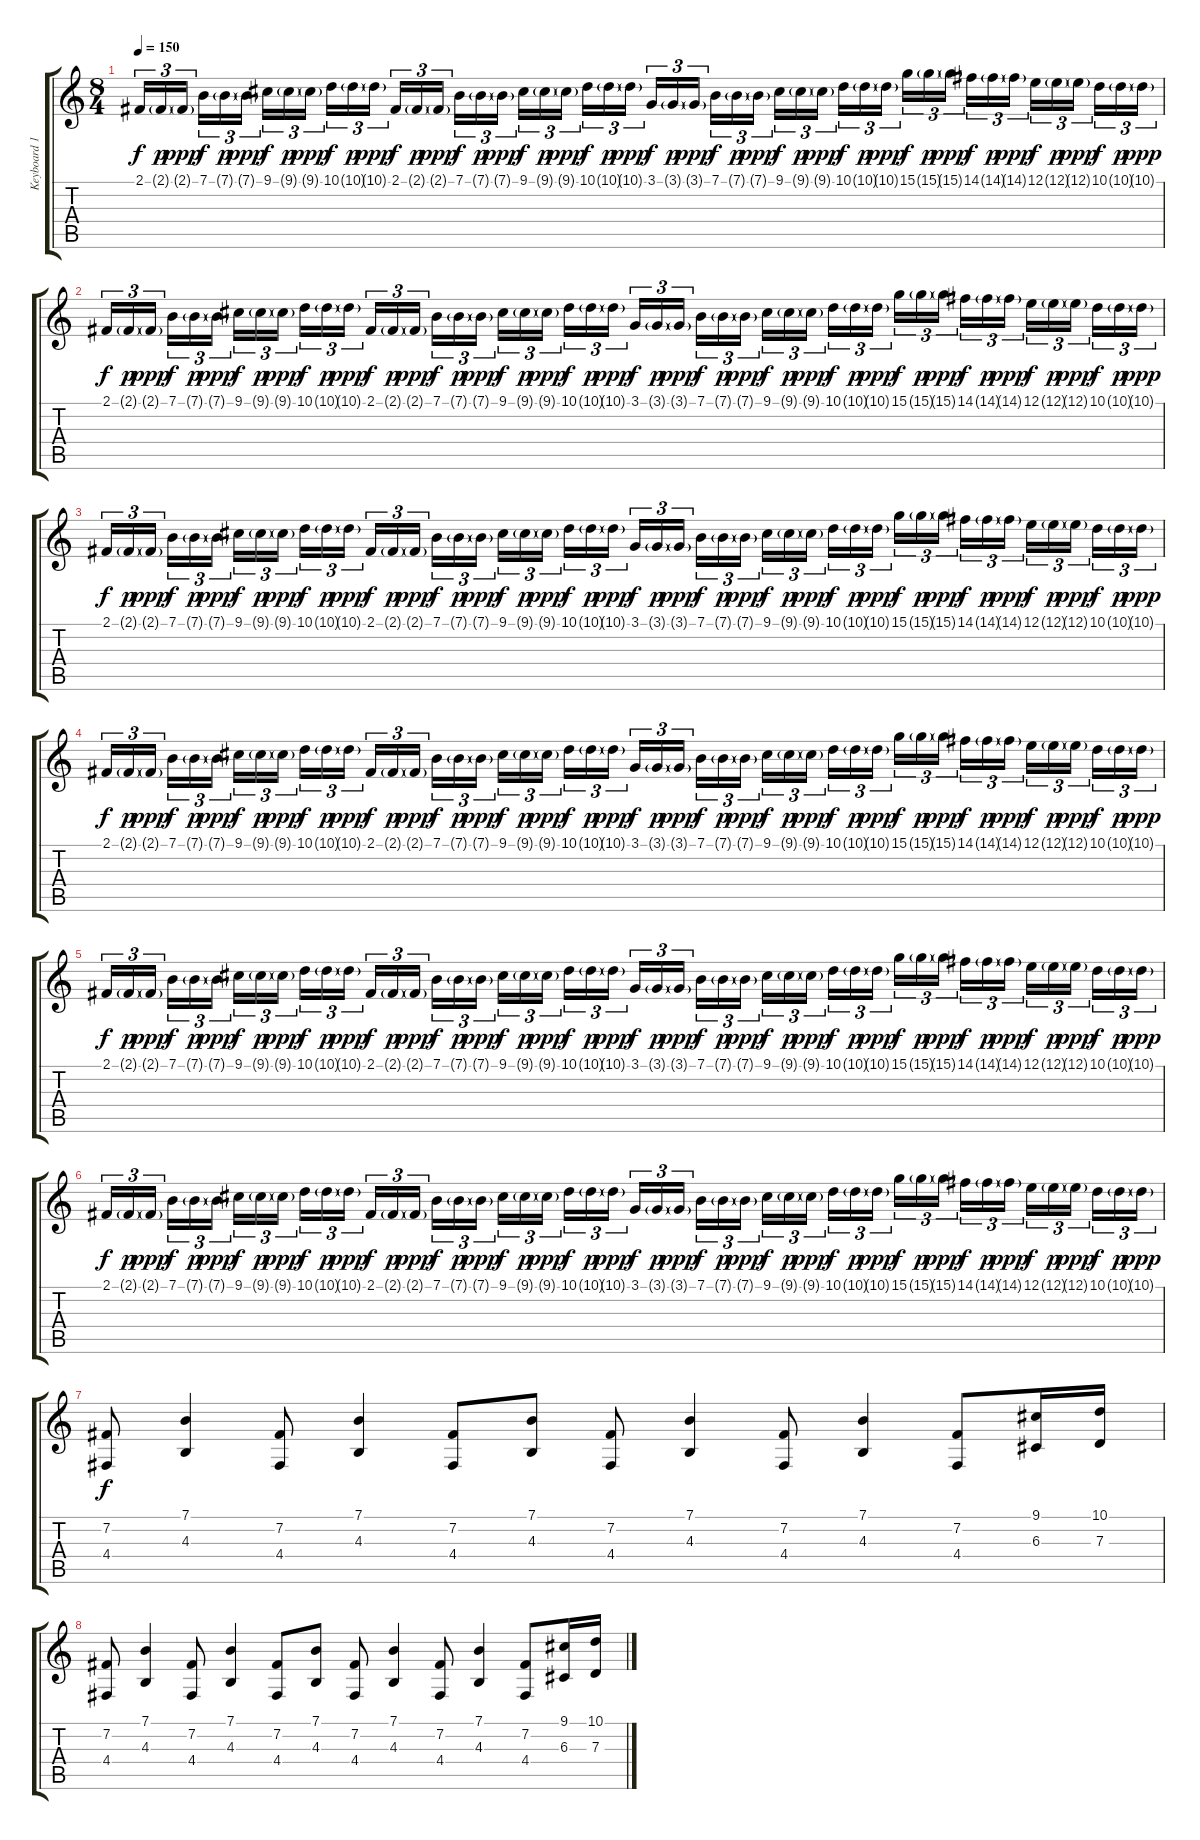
\track ("Keyboard 1" "Keyboard 1") {instrument musicbox}
\staff {score tabs}
\tuning (E4 B3 G3 D3 A2 E2) {hide}
\ts (8 4)
\tempo 150
\clef g2
\ks c
2.1.16{tu (3 2) dy f instrument musicbox} 2.1{g}.16{tu (3 2) dy p} 2.1{g}.16{tu (3 2) dy ppp} 7.1.16{tu (3 2) dy f} 7.1{g}.16{tu (3 2) dy p} 7.1{g}.16{tu (3 2) dy ppp} 9.1.16{tu (3 2) dy f} 9.1{g}.16{tu (3 2) dy p} 9.1{g}.16{tu (3 2) dy ppp} 10.1.16{tu (3 2) dy f} 10.1{g}.16{tu (3 2) dy p} 10.1{g}.16{tu (3 2) dy ppp} 2.1.16{tu (3 2) dy f} 2.1{g}.16{tu (3 2) dy p} 2.1{g}.16{tu (3 2) dy ppp} 7.1.16{tu (3 2) dy f} 7.1{g}.16{tu (3 2) dy p} 7.1{g}.16{tu (3 2) dy ppp} 9.1.16{tu (3 2) dy f} 9.1{g}.16{tu (3 2) dy p} 9.1{g}.16{tu (3 2) dy ppp} 10.1.16{tu (3 2) dy f} 10.1{g}.16{tu (3 2) dy p} 10.1{g}.16{tu (3 2) dy ppp} 3.1.16{tu (3 2) dy f} 3.1{g}.16{tu (3 2) dy p} 3.1{g}.16{tu (3 2) dy ppp} 7.1.16{tu (3 2) dy f} 7.1{g}.16{tu (3 2) dy p} 7.1{g}.16{tu (3 2) dy ppp} 9.1.16{tu (3 2) dy f} 9.1{g}.16{tu (3 2) dy p} 9.1{g}.16{tu (3 2) dy ppp} 10.1.16{tu (3 2) dy f} 10.1{g}.16{tu (3 2) dy p} 10.1{g}.16{tu (3 2) dy ppp} 15.1.16{tu (3 2) dy f} 15.1{g}.16{tu (3 2) dy p} 15.1{g}.16{tu (3 2) dy ppp} 14.1.16{tu (3 2) dy f} 14.1{g}.16{tu (3 2) dy p} 14.1{g}.16{tu (3 2) dy ppp} 12.1.16{tu (3 2) dy f} 12.1{g}.16{tu (3 2) dy p} 12.1{g}.16{tu (3 2) dy ppp} 10.1.16{tu (3 2) dy f} 10.1{g}.16{tu (3 2) dy p} 10.1{g}.16{tu (3 2) dy ppp} |
2.1.16{tu (3 2) dy f} 2.1{g}.16{tu (3 2) dy p} 2.1{g}.16{tu (3 2) dy ppp} 7.1.16{tu (3 2) dy f} 7.1{g}.16{tu (3 2) dy p} 7.1{g}.16{tu (3 2) dy ppp} 9.1.16{tu (3 2) dy f} 9.1{g}.16{tu (3 2) dy p} 9.1{g}.16{tu (3 2) dy ppp} 10.1.16{tu (3 2) dy f} 10.1{g}.16{tu (3 2) dy p} 10.1{g}.16{tu (3 2) dy ppp} 2.1.16{tu (3 2) dy f} 2.1{g}.16{tu (3 2) dy p} 2.1{g}.16{tu (3 2) dy ppp} 7.1.16{tu (3 2) dy f} 7.1{g}.16{tu (3 2) dy p} 7.1{g}.16{tu (3 2) dy ppp} 9.1.16{tu (3 2) dy f} 9.1{g}.16{tu (3 2) dy p} 9.1{g}.16{tu (3 2) dy ppp} 10.1.16{tu (3 2) dy f} 10.1{g}.16{tu (3 2) dy p} 10.1{g}.16{tu (3 2) dy ppp} 3.1.16{tu (3 2) dy f} 3.1{g}.16{tu (3 2) dy p} 3.1{g}.16{tu (3 2) dy ppp} 7.1.16{tu (3 2) dy f} 7.1{g}.16{tu (3 2) dy p} 7.1{g}.16{tu (3 2) dy ppp} 9.1.16{tu (3 2) dy f} 9.1{g}.16{tu (3 2) dy p} 9.1{g}.16{tu (3 2) dy ppp} 10.1.16{tu (3 2) dy f} 10.1{g}.16{tu (3 2) dy p} 10.1{g}.16{tu (3 2) dy ppp} 15.1.16{tu (3 2) dy f} 15.1{g}.16{tu (3 2) dy p} 15.1{g}.16{tu (3 2) dy ppp} 14.1.16{tu (3 2) dy f} 14.1{g}.16{tu (3 2) dy p} 14.1{g}.16{tu (3 2) dy ppp} 12.1.16{tu (3 2) dy f} 12.1{g}.16{tu (3 2) dy p} 12.1{g}.16{tu (3 2) dy ppp} 10.1.16{tu (3 2) dy f} 10.1{g}.16{tu (3 2) dy p} 10.1{g}.16{tu (3 2) dy ppp} |
2.1.16{tu (3 2) dy f} 2.1{g}.16{tu (3 2) dy p} 2.1{g}.16{tu (3 2) dy ppp} 7.1.16{tu (3 2) dy f} 7.1{g}.16{tu (3 2) dy p} 7.1{g}.16{tu (3 2) dy ppp} 9.1.16{tu (3 2) dy f} 9.1{g}.16{tu (3 2) dy p} 9.1{g}.16{tu (3 2) dy ppp} 10.1.16{tu (3 2) dy f} 10.1{g}.16{tu (3 2) dy p} 10.1{g}.16{tu (3 2) dy ppp} 2.1.16{tu (3 2) dy f} 2.1{g}.16{tu (3 2) dy p} 2.1{g}.16{tu (3 2) dy ppp} 7.1.16{tu (3 2) dy f} 7.1{g}.16{tu (3 2) dy p} 7.1{g}.16{tu (3 2) dy ppp} 9.1.16{tu (3 2) dy f} 9.1{g}.16{tu (3 2) dy p} 9.1{g}.16{tu (3 2) dy ppp} 10.1.16{tu (3 2) dy f} 10.1{g}.16{tu (3 2) dy p} 10.1{g}.16{tu (3 2) dy ppp} 3.1.16{tu (3 2) dy f} 3.1{g}.16{tu (3 2) dy p} 3.1{g}.16{tu (3 2) dy ppp} 7.1.16{tu (3 2) dy f} 7.1{g}.16{tu (3 2) dy p} 7.1{g}.16{tu (3 2) dy ppp} 9.1.16{tu (3 2) dy f} 9.1{g}.16{tu (3 2) dy p} 9.1{g}.16{tu (3 2) dy ppp} 10.1.16{tu (3 2) dy f} 10.1{g}.16{tu (3 2) dy p} 10.1{g}.16{tu (3 2) dy ppp} 15.1.16{tu (3 2) dy f} 15.1{g}.16{tu (3 2) dy p} 15.1{g}.16{tu (3 2) dy ppp} 14.1.16{tu (3 2) dy f} 14.1{g}.16{tu (3 2) dy p} 14.1{g}.16{tu (3 2) dy ppp} 12.1.16{tu (3 2) dy f} 12.1{g}.16{tu (3 2) dy p} 12.1{g}.16{tu (3 2) dy ppp} 10.1.16{tu (3 2) dy f} 10.1{g}.16{tu (3 2) dy p} 10.1{g}.16{tu (3 2) dy ppp} |
2.1.16{tu (3 2) dy f} 2.1{g}.16{tu (3 2) dy p} 2.1{g}.16{tu (3 2) dy ppp} 7.1.16{tu (3 2) dy f} 7.1{g}.16{tu (3 2) dy p} 7.1{g}.16{tu (3 2) dy ppp} 9.1.16{tu (3 2) dy f} 9.1{g}.16{tu (3 2) dy p} 9.1{g}.16{tu (3 2) dy ppp} 10.1.16{tu (3 2) dy f} 10.1{g}.16{tu (3 2) dy p} 10.1{g}.16{tu (3 2) dy ppp} 2.1.16{tu (3 2) dy f} 2.1{g}.16{tu (3 2) dy p} 2.1{g}.16{tu (3 2) dy ppp} 7.1.16{tu (3 2) dy f} 7.1{g}.16{tu (3 2) dy p} 7.1{g}.16{tu (3 2) dy ppp} 9.1.16{tu (3 2) dy f} 9.1{g}.16{tu (3 2) dy p} 9.1{g}.16{tu (3 2) dy ppp} 10.1.16{tu (3 2) dy f} 10.1{g}.16{tu (3 2) dy p} 10.1{g}.16{tu (3 2) dy ppp} 3.1.16{tu (3 2) dy f} 3.1{g}.16{tu (3 2) dy p} 3.1{g}.16{tu (3 2) dy ppp} 7.1.16{tu (3 2) dy f} 7.1{g}.16{tu (3 2) dy p} 7.1{g}.16{tu (3 2) dy ppp} 9.1.16{tu (3 2) dy f} 9.1{g}.16{tu (3 2) dy p} 9.1{g}.16{tu (3 2) dy ppp} 10.1.16{tu (3 2) dy f} 10.1{g}.16{tu (3 2) dy p} 10.1{g}.16{tu (3 2) dy ppp} 15.1.16{tu (3 2) dy f} 15.1{g}.16{tu (3 2) dy p} 15.1{g}.16{tu (3 2) dy ppp} 14.1.16{tu (3 2) dy f} 14.1{g}.16{tu (3 2) dy p} 14.1{g}.16{tu (3 2) dy ppp} 12.1.16{tu (3 2) dy f} 12.1{g}.16{tu (3 2) dy p} 12.1{g}.16{tu (3 2) dy ppp} 10.1.16{tu (3 2) dy f} 10.1{g}.16{tu (3 2) dy p} 10.1{g}.16{tu (3 2) dy ppp} |
2.1.16{tu (3 2) dy f} 2.1{g}.16{tu (3 2) dy p} 2.1{g}.16{tu (3 2) dy ppp} 7.1.16{tu (3 2) dy f} 7.1{g}.16{tu (3 2) dy p} 7.1{g}.16{tu (3 2) dy ppp} 9.1.16{tu (3 2) dy f} 9.1{g}.16{tu (3 2) dy p} 9.1{g}.16{tu (3 2) dy ppp} 10.1.16{tu (3 2) dy f} 10.1{g}.16{tu (3 2) dy p} 10.1{g}.16{tu (3 2) dy ppp} 2.1.16{tu (3 2) dy f} 2.1{g}.16{tu (3 2) dy p} 2.1{g}.16{tu (3 2) dy ppp} 7.1.16{tu (3 2) dy f} 7.1{g}.16{tu (3 2) dy p} 7.1{g}.16{tu (3 2) dy ppp} 9.1.16{tu (3 2) dy f} 9.1{g}.16{tu (3 2) dy p} 9.1{g}.16{tu (3 2) dy ppp} 10.1.16{tu (3 2) dy f} 10.1{g}.16{tu (3 2) dy p} 10.1{g}.16{tu (3 2) dy ppp} 3.1.16{tu (3 2) dy f} 3.1{g}.16{tu (3 2) dy p} 3.1{g}.16{tu (3 2) dy ppp} 7.1.16{tu (3 2) dy f} 7.1{g}.16{tu (3 2) dy p} 7.1{g}.16{tu (3 2) dy ppp} 9.1.16{tu (3 2) dy f} 9.1{g}.16{tu (3 2) dy p} 9.1{g}.16{tu (3 2) dy ppp} 10.1.16{tu (3 2) dy f} 10.1{g}.16{tu (3 2) dy p} 10.1{g}.16{tu (3 2) dy ppp} 15.1.16{tu (3 2) dy f} 15.1{g}.16{tu (3 2) dy p} 15.1{g}.16{tu (3 2) dy ppp} 14.1.16{tu (3 2) dy f} 14.1{g}.16{tu (3 2) dy p} 14.1{g}.16{tu (3 2) dy ppp} 12.1.16{tu (3 2) dy f} 12.1{g}.16{tu (3 2) dy p} 12.1{g}.16{tu (3 2) dy ppp} 10.1.16{tu (3 2) dy f} 10.1{g}.16{tu (3 2) dy p} 10.1{g}.16{tu (3 2) dy ppp} |
2.1.16{tu (3 2) dy f} 2.1{g}.16{tu (3 2) dy p} 2.1{g}.16{tu (3 2) dy ppp} 7.1.16{tu (3 2) dy f} 7.1{g}.16{tu (3 2) dy p} 7.1{g}.16{tu (3 2) dy ppp} 9.1.16{tu (3 2) dy f} 9.1{g}.16{tu (3 2) dy p} 9.1{g}.16{tu (3 2) dy ppp} 10.1.16{tu (3 2) dy f} 10.1{g}.16{tu (3 2) dy p} 10.1{g}.16{tu (3 2) dy ppp} 2.1.16{tu (3 2) dy f} 2.1{g}.16{tu (3 2) dy p} 2.1{g}.16{tu (3 2) dy ppp} 7.1.16{tu (3 2) dy f} 7.1{g}.16{tu (3 2) dy p} 7.1{g}.16{tu (3 2) dy ppp} 9.1.16{tu (3 2) dy f} 9.1{g}.16{tu (3 2) dy p} 9.1{g}.16{tu (3 2) dy ppp} 10.1.16{tu (3 2) dy f} 10.1{g}.16{tu (3 2) dy p} 10.1{g}.16{tu (3 2) dy ppp} 3.1.16{tu (3 2) dy f} 3.1{g}.16{tu (3 2) dy p} 3.1{g}.16{tu (3 2) dy ppp} 7.1.16{tu (3 2) dy f} 7.1{g}.16{tu (3 2) dy p} 7.1{g}.16{tu (3 2) dy ppp} 9.1.16{tu (3 2) dy f} 9.1{g}.16{tu (3 2) dy p} 9.1{g}.16{tu (3 2) dy ppp} 10.1.16{tu (3 2) dy f} 10.1{g}.16{tu (3 2) dy p} 10.1{g}.16{tu (3 2) dy ppp} 15.1.16{tu (3 2) dy f} 15.1{g}.16{tu (3 2) dy p} 15.1{g}.16{tu (3 2) dy ppp} 14.1.16{tu (3 2) dy f} 14.1{g}.16{tu (3 2) dy p} 14.1{g}.16{tu (3 2) dy ppp} 12.1.16{tu (3 2) dy f} 12.1{g}.16{tu (3 2) dy p} 12.1{g}.16{tu (3 2) dy ppp} 10.1.16{tu (3 2) dy f} 10.1{g}.16{tu (3 2) dy p} 10.1{g}.16{tu (3 2) dy ppp} |
(7.2 4.4).8{dy f volume 10} (7.1 4.3).4 (7.2 4.4).8 (7.1 4.3).4 (7.2 4.4).8 (7.1 4.3).8 (7.2 4.4).8 (7.1 4.3).4 (7.2 4.4).8 (7.1 4.3).4 (7.2 4.4).8 (9.1 6.3).16 (10.1 7.3).16 |
(7.2 4.4).8 (7.1 4.3).4 (7.2 4.4).8 (7.1 4.3).4 (7.2 4.4).8 (7.1 4.3).8 (7.2 4.4).8 (7.1 4.3).4 (7.2 4.4).8 (7.1 4.3).4 (7.2 4.4).8 (9.1 6.3).16 (10.1 7.3).16
